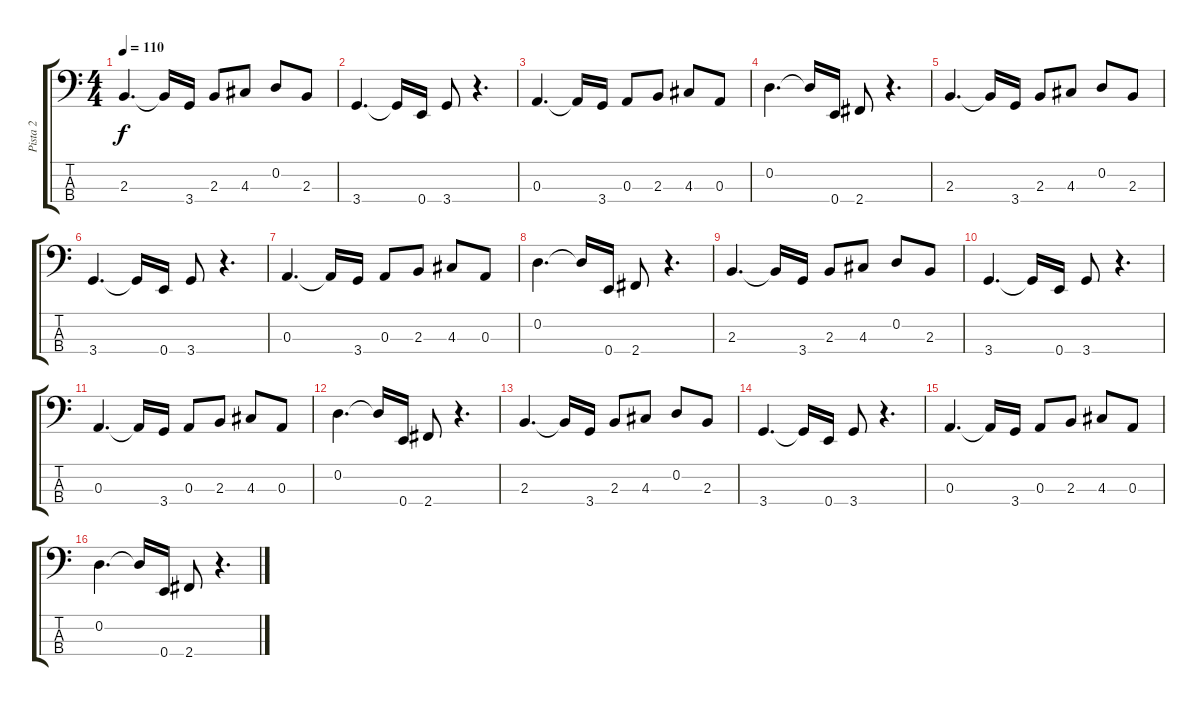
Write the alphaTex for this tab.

\track ("Pista 2" "Pista 2") {instrument electricbassfinger}
\staff {score tabs}
\tuning (G2 D2 A1 E1) {hide}
\ts (4 4)
\tempo 110
\clef f4
\ks c
2.3.4{d dy f} 2.3{t}.16 3.4.16 2.3.8 4.3.8 0.2.8 2.3.8 |
3.4.4{d} 3.4{t}.16 0.4.16 3.4.8 r.4{d} |
0.3.4{d} 0.3{t}.16 3.4.16 0.3.8 2.3.8 4.3.8 0.3.8 |
0.2.4{d} 0.2{t}.16 0.4.16 2.4.8 r.4{d} |
2.3.4{d} 2.3{t}.16 3.4.16 2.3.8 4.3.8 0.2.8 2.3.8 |
3.4.4{d} 3.4{t}.16 0.4.16 3.4.8 r.4{d} |
0.3.4{d} 0.3{t}.16 3.4.16 0.3.8 2.3.8 4.3.8 0.3.8 |
0.2.4{d} 0.2{t}.16 0.4.16 2.4.8 r.4{d} |
2.3.4{d} 2.3{t}.16 3.4.16 2.3.8 4.3.8 0.2.8 2.3.8 |
3.4.4{d} 3.4{t}.16 0.4.16 3.4.8 r.4{d} |
0.3.4{d} 0.3{t}.16 3.4.16 0.3.8 2.3.8 4.3.8 0.3.8 |
0.2.4{d} 0.2{t}.16 0.4.16 2.4.8 r.4{d} |
2.3.4{d} 2.3{t}.16 3.4.16 2.3.8 4.3.8 0.2.8 2.3.8 |
3.4.4{d} 3.4{t}.16 0.4.16 3.4.8 r.4{d} |
0.3.4{d} 0.3{t}.16 3.4.16 0.3.8 2.3.8 4.3.8 0.3.8 |
0.2.4{d} 0.2{t}.16 0.4.16 2.4.8 r.4{d}
